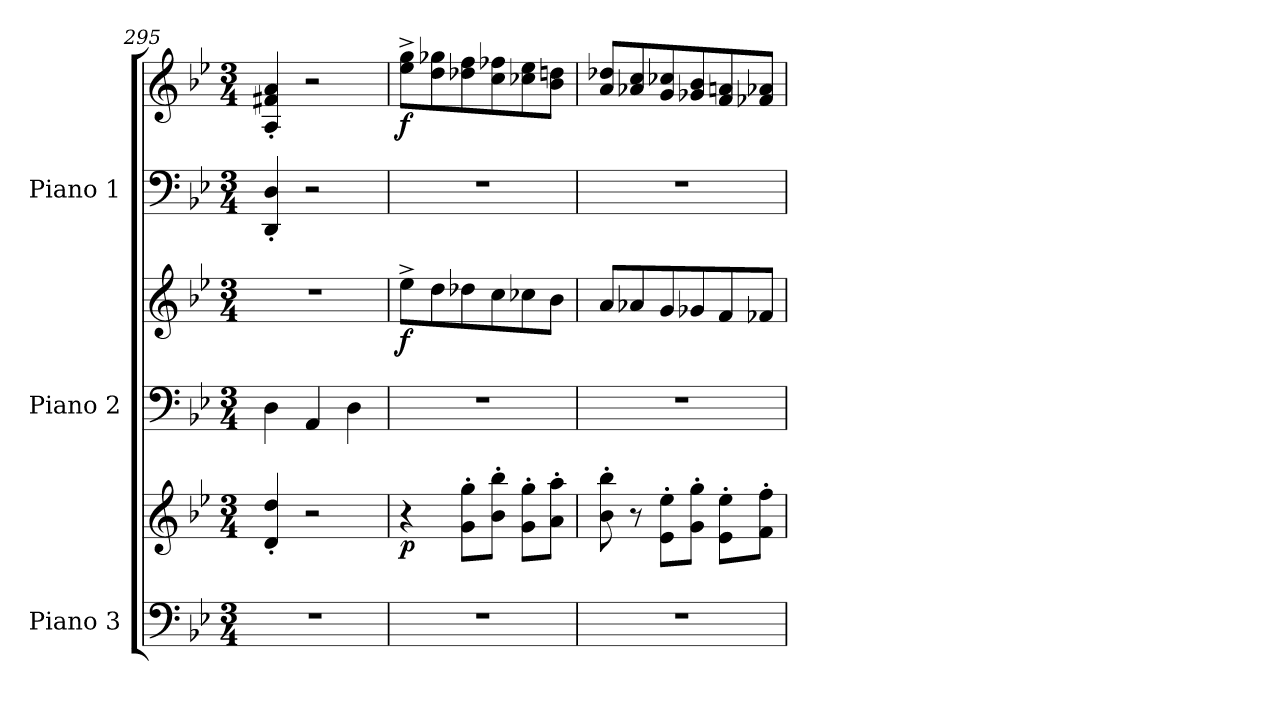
**kern	**kern	**dynam	**kern	**kern	**dynam	**kern	**kern	**dynam
*part3	*part3	*part3	*part2	*part2	*part2	*part1	*part1	*part1
*staff6	*staff5	*staff5/6	*staff4	*staff3	*staff3/4	*staff2	*staff1	*staff1/2
*I"Piano 3	*	*	*I"Piano 2	*	*	*I"Piano 1	*	*
*I'Pno. 3	*	*	*I'Pno. 2	*	*	*I'Pno. 1	*	*
*clefF4	*clefG2	*	*clefF4	*clefG2	*	*clefF4	*clefG2	*
*k[b-e-]	*k[b-e-]	*	*k[b-e-]	*k[b-e-]	*	*k[b-e-]	*k[b-e-]	*
*M3/4	*M3/4	*	*M3/4	*M3/4	*	*M3/4	*M3/4	*
=295	=295	=295	=295	=295	=295	=295	=295	=295
2.r	4d/' 4dd/'	.	4D\	2.r	.	4DD/' 4D/'	4A/' 4f#X/' 4a/'	.
.	2r	.	4AA/	.	.	2r	2r	.
.	.	.	4D\	.	.	.	.	.
!!LO:LB:g=z
=296	=296	=296	=296	=296	=296	=296	=296	=296
!	!	!LO:DY:b	!	!	!LO:DY:b	!	!	!LO:DY:b
2.r	4r	p	2.r	8ee-^\L	f	2.r	8ee-\^ 8gg\^L	f
.	.	.	.	8dd\	.	.	8dd\ 8gg-X\	.
.	8g\' 8gg\'L	.	.	8dd-X\	.	.	8dd-X\ 8ff\	.
.	8b-\' 8bb-\'J	.	.	8cc\	.	.	8cc\ 8ff-X\	.
.	8g\' 8gg\'L	.	.	8cc-X\	.	.	8cc-X\ 8ee-\	.
.	8a\' 8aa\'J	.	.	8b-\J	.	.	8b-\ 8ddn\J	.
=297	=297	=297	=297	=297	=297	=297	=297	=297
2.r	8b-\' 8bb-\'	.	2.r	8a/L	.	2.r	8a/ 8dd-X/L	.
.	8r	.	.	8a-X/	.	.	8a-X/ 8cc/	.
.	8e-\' 8ee-\'L	.	.	8g/	.	.	8g/ 8cc-X/	.
.	8g\' 8gg\'J	.	.	8g-X/	.	.	8g-X/ 8b-/	.
.	8e-\' 8ee-\'L	.	.	8f/	.	.	8f/ 8an/	.
.	8f\' 8ff\'J	.	.	8f-X/J	.	.	8f-X/ 8a-X/J	.
=	=	=	=	=	=	=	=	=
*-	*-	*-	*-	*-	*-	*-	*-	*-
